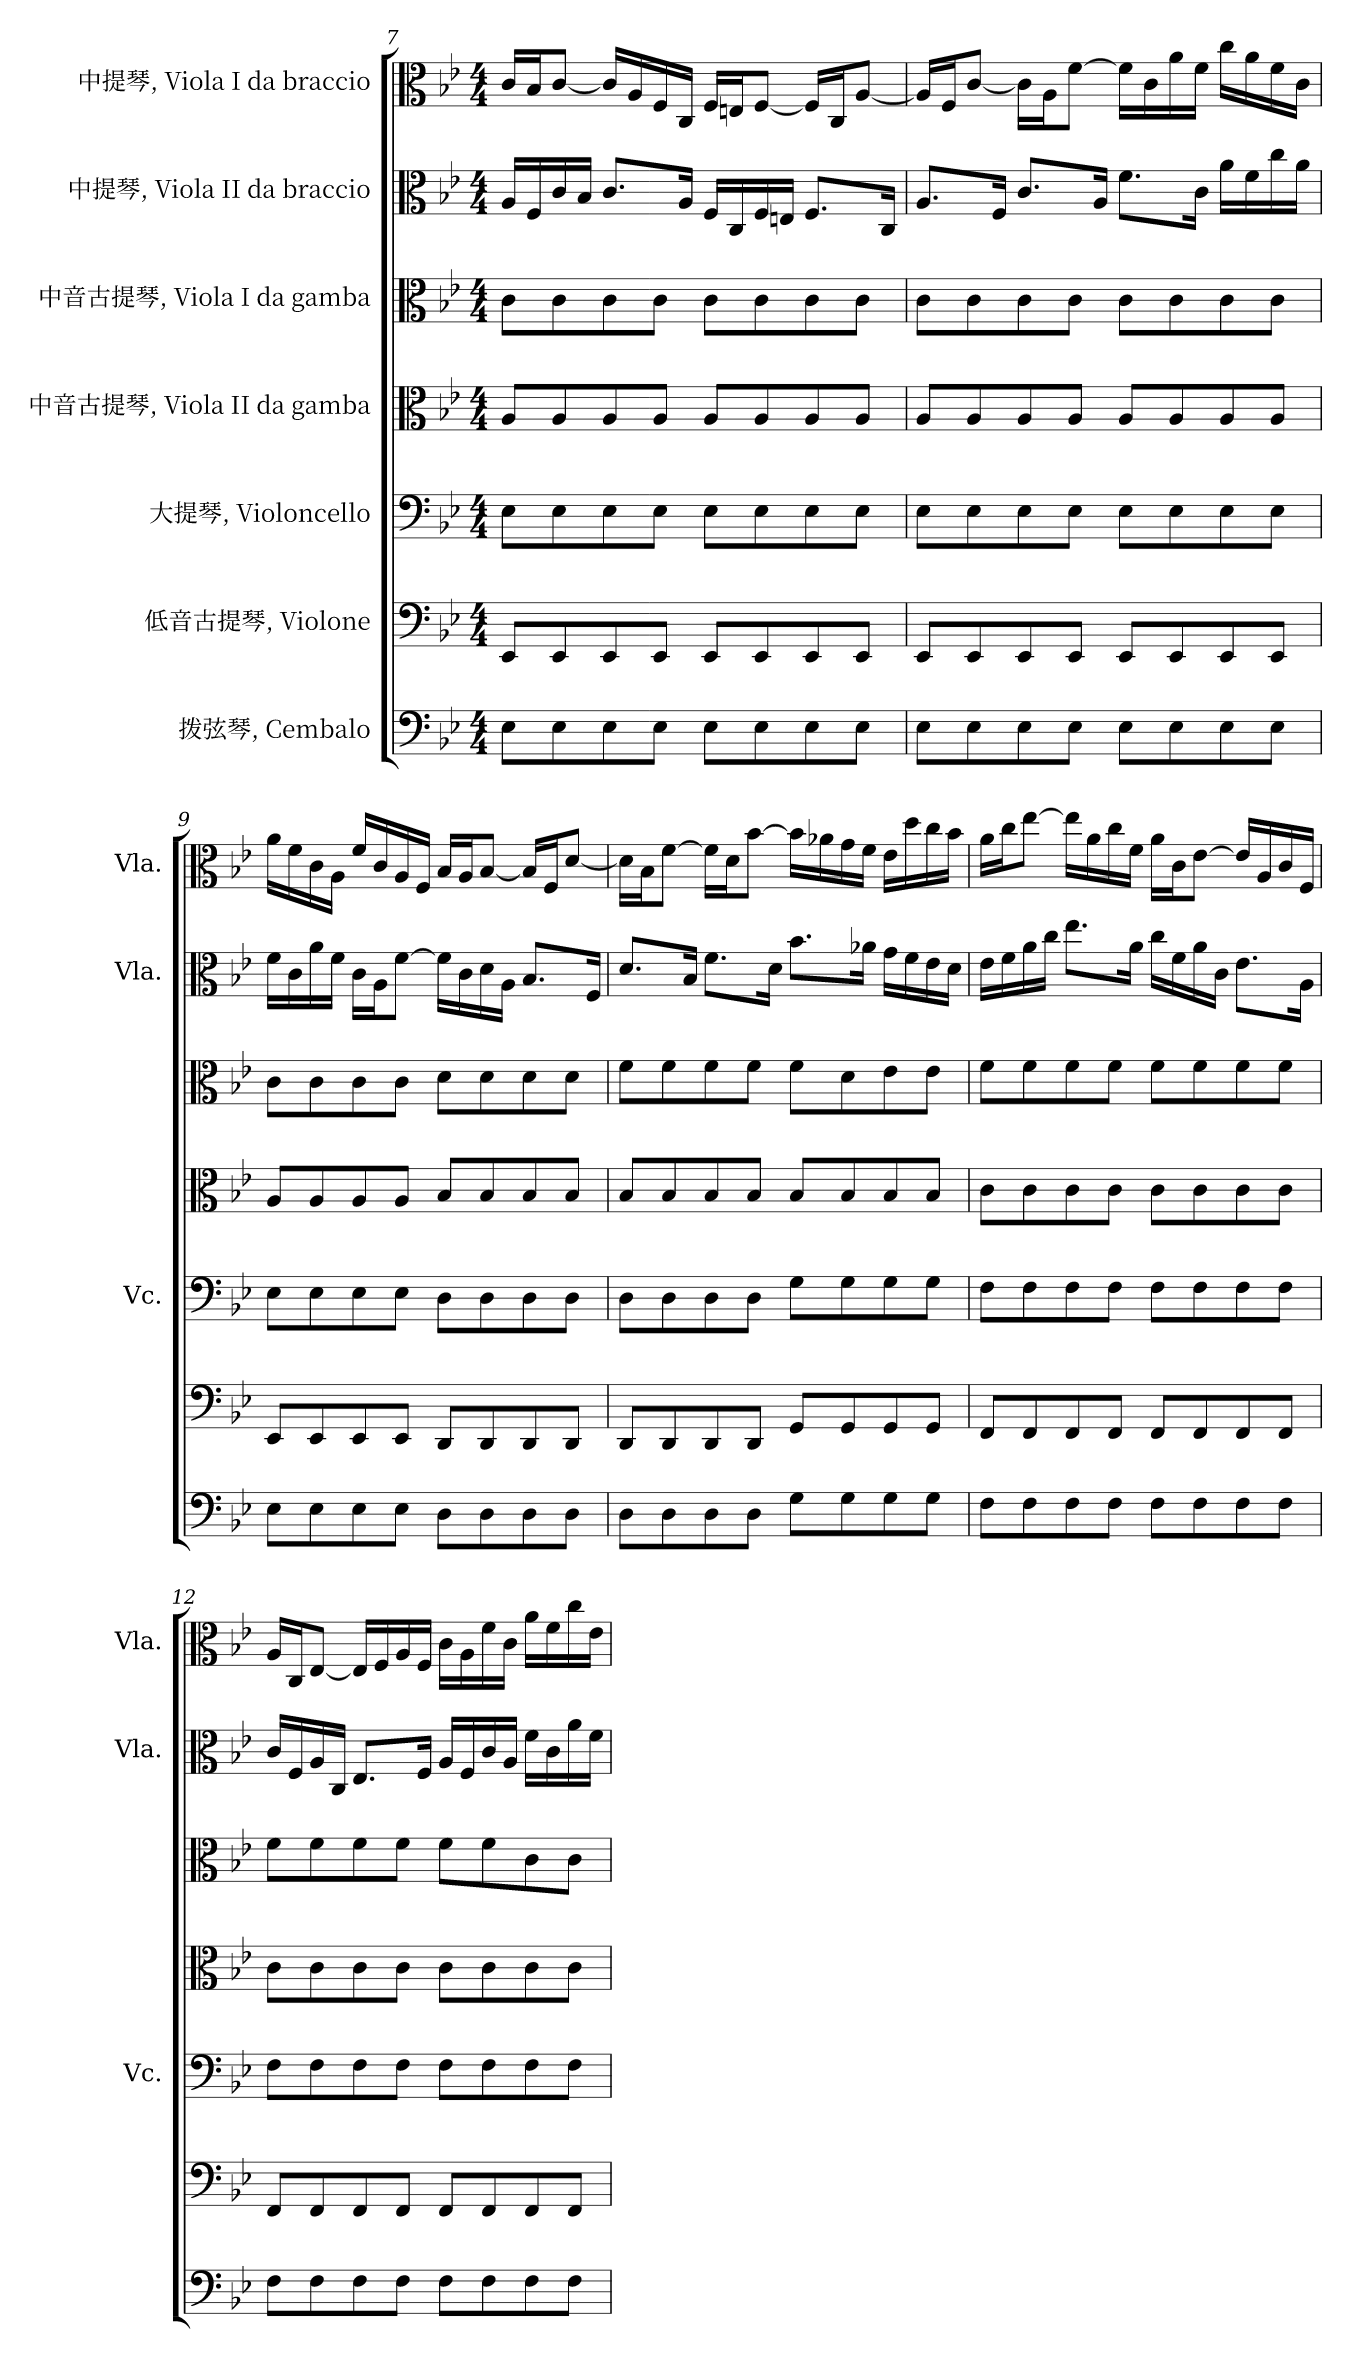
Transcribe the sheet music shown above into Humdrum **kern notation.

**kern	**kern	**kern	**kern	**kern	**kern	**kern
*part7	*part6	*part5	*part4	*part3	*part2	*part1
*staff7	*staff6	*staff5	*staff4	*staff3	*staff2	*staff1
*I"拨弦琴, Cembalo	*I"低音古提琴, Violone	*I"大提琴, Violoncello	*I"中音古提琴, Viola II da gamba	*I"中音古提琴, Viola I da gamba	*I"中提琴, Viola II da braccio	*I"中提琴, Viola I da braccio
*	*	*I'Vc.	*	*	*I'Vla.	*I'Vla.
!!LO:PB:g=z
*clefF4	*clefF4	*clefF4	*clefC3	*clefC3	*clefC3	*clefC3
*k[b-e-]	*k[b-e-]	*k[b-e-]	*k[b-e-]	*k[b-e-]	*k[b-e-]	*k[b-e-]
*M4/4	*M4/4	*M4/4	*M4/4	*M4/4	*M4/4	*M4/4
=7	=7	=7	=7	=7	=7	=7
8E-\L	8EE-/L	8E-\L	8A/L	8c\L	16A/LL	16c/LL
.	.	.	.	.	16F/	16B-/J
8E-\	8EE-/	8E-\	8A/	8c\	16c/	[8c/J
.	.	.	.	.	16B-/JJ	.
8E-\	8EE-/	8E-\	8A/	8c\	8.c/L	16c/LL]
.	.	.	.	.	.	16A/
8E-\J	8EE-/J	8E-\J	8A/J	8c\J	.	16F/
.	.	.	.	.	16A/Jk	16C/JJ
8E-\L	8EE-/L	8E-\L	8A/L	8c\L	16F/LL	16F/LL
.	.	.	.	.	16C/	16En/J
8E-\	8EE-/	8E-\	8A/	8c\	16F/	[8F/J
.	.	.	.	.	16En/JJ	.
8E-\	8EE-/	8E-\	8A/	8c\	8.F/L	16F/LL]
.	.	.	.	.	.	16C/J
8E-\J	8EE-/J	8E-\J	8A/J	8c\J	.	[8A/J
.	.	.	.	.	16C/Jk	.
=8	=8	=8	=8	=8	=8	=8
8E-\L	8EE-/L	8E-\L	8A/L	8c\L	8.A/L	16A/LL]
.	.	.	.	.	.	16F/J
8E-\	8EE-/	8E-\	8A/	8c\	.	[8c/J
.	.	.	.	.	16F/Jk	.
8E-\	8EE-/	8E-\	8A/	8c\	8.c/L	16c\LL]
.	.	.	.	.	.	16A\J
8E-\J	8EE-/J	8E-\J	8A/J	8c\J	.	[8f\J
.	.	.	.	.	16A/Jk	.
8E-\L	8EE-/L	8E-\L	8A/L	8c\L	8.f\L	16f\LL]
.	.	.	.	.	.	16c\
8E-\	8EE-/	8E-\	8A/	8c\	.	16a\
.	.	.	.	.	16c\Jk	16f\JJ
8E-\	8EE-/	8E-\	8A/	8c\	16a\LL	16cc\LL
.	.	.	.	.	16f\	16a\
8E-\J	8EE-/J	8E-\J	8A/J	8c\J	16cc\	16f\
.	.	.	.	.	16a\JJ	16c\JJ
!!LO:PB:g=z
=9	=9	=9	=9	=9	=9	=9
8E-\L	8EE-/L	8E-\L	8A/L	8c\L	16f\LL	16a\LL
.	.	.	.	.	16c\	16f\
8E-\	8EE-/	8E-\	8A/	8c\	16a\	16c\
.	.	.	.	.	16f\JJ	16A\JJ
8E-\	8EE-/	8E-\	8A/	8c\	16c\LL	16f/LL
.	.	.	.	.	16A\J	16c/
8E-\J	8EE-/J	8E-\J	8A/J	8c\J	[8f\J	16A/
.	.	.	.	.	.	16F/JJ
8D\L	8DD/L	8D\L	8B-/L	8d\L	16f\LL]	16B-/LL
.	.	.	.	.	16c\	16A/J
8D\	8DD/	8D\	8B-/	8d\	16d\	[8B-/J
.	.	.	.	.	16A\JJ	.
8D\	8DD/	8D\	8B-/	8d\	8.B-/L	16B-/LL]
.	.	.	.	.	.	16F/J
8D\J	8DD/J	8D\J	8B-/J	8d\J	.	[8d/J
.	.	.	.	.	16F/Jk	.
=10	=10	=10	=10	=10	=10	=10
8D\L	8DD/L	8D\L	8B-/L	8f\L	8.d/L	16d\LL]
.	.	.	.	.	.	16B-\J
8D\	8DD/	8D\	8B-/	8f\	.	[8f\J
.	.	.	.	.	16B-/Jk	.
8D\	8DD/	8D\	8B-/	8f\	8.f\L	16f\LL]
.	.	.	.	.	.	16d\J
8D\J	8DD/J	8D\J	8B-/J	8f\J	.	[8b-\J
.	.	.	.	.	16d\Jk	.
8G\L	8GG/L	8G\L	8B-/L	8f\L	8.b-\L	16b-\LL]
.	.	.	.	.	.	16a-X\
8G\	8GG/	8G\	8B-/	8d\	.	16g\
.	.	.	.	.	16a-X\Jk	16f\JJ
8G\	8GG/	8G\	8B-/	8e-\	16g\LL	16e-\LL
.	.	.	.	.	16f\	16dd\
8G\J	8GG/J	8G\J	8B-/J	8e-\J	16e-\	16cc\
.	.	.	.	.	16d\JJ	16b-\JJ
!!LO:PB:g=z
=11	=11	=11	=11	=11	=11	=11
8F\L	8FF/L	8F\L	8c\L	8f\L	16e-\LL	16a\LL
.	.	.	.	.	16f\	16cc\J
8F\	8FF/	8F\	8c\	8f\	16a\	[8ee-\J
.	.	.	.	.	16cc\JJ	.
8F\	8FF/	8F\	8c\	8f\	8.ee-\L	16ee-\LL]
.	.	.	.	.	.	16a\
8F\J	8FF/J	8F\J	8c\J	8f\J	.	16cc\
.	.	.	.	.	16a\Jk	16f\JJ
8F\L	8FF/L	8F\L	8c\L	8f\L	16cc\LL	16a\LL
.	.	.	.	.	16f\	16c\J
8F\	8FF/	8F\	8c\	8f\	16a\	[8e-\J
.	.	.	.	.	16c\JJ	.
8F\	8FF/	8F\	8c\	8f\	8.e-\L	16e-/LL]
.	.	.	.	.	.	16A/
8F\J	8FF/J	8F\J	8c\J	8f\J	.	16c/
.	.	.	.	.	16A\Jk	16F/JJ
=12	=12	=12	=12	=12	=12	=12
8F\L	8FF/L	8F\L	8c\L	8f\L	16c/LL	16A/LL
.	.	.	.	.	16F/	16C/J
8F\	8FF/	8F\	8c\	8f\	16A/	[8E-/J
.	.	.	.	.	16C/JJ	.
8F\	8FF/	8F\	8c\	8f\	8.E-/L	16E-/LL]
.	.	.	.	.	.	16F/
8F\J	8FF/J	8F\J	8c\J	8f\J	.	16A/
.	.	.	.	.	16F/Jk	16F/JJ
8F\L	8FF/L	8F\L	8c\L	8f\L	16A/LL	16c\LL
.	.	.	.	.	16F/	16A\
8F\	8FF/	8F\	8c\	8f\	16c/	16f\
.	.	.	.	.	16A/JJ	16c\JJ
8F\	8FF/	8F\	8c\	8c\	16f\LL	16a\LL
.	.	.	.	.	16c\	16f\
8F\J	8FF/J	8F\J	8c\J	8c\J	16a\	16cc\
.	.	.	.	.	16f\JJ	16e-\JJ
=	=	=	=	=	=	=
*-	*-	*-	*-	*-	*-	*-
